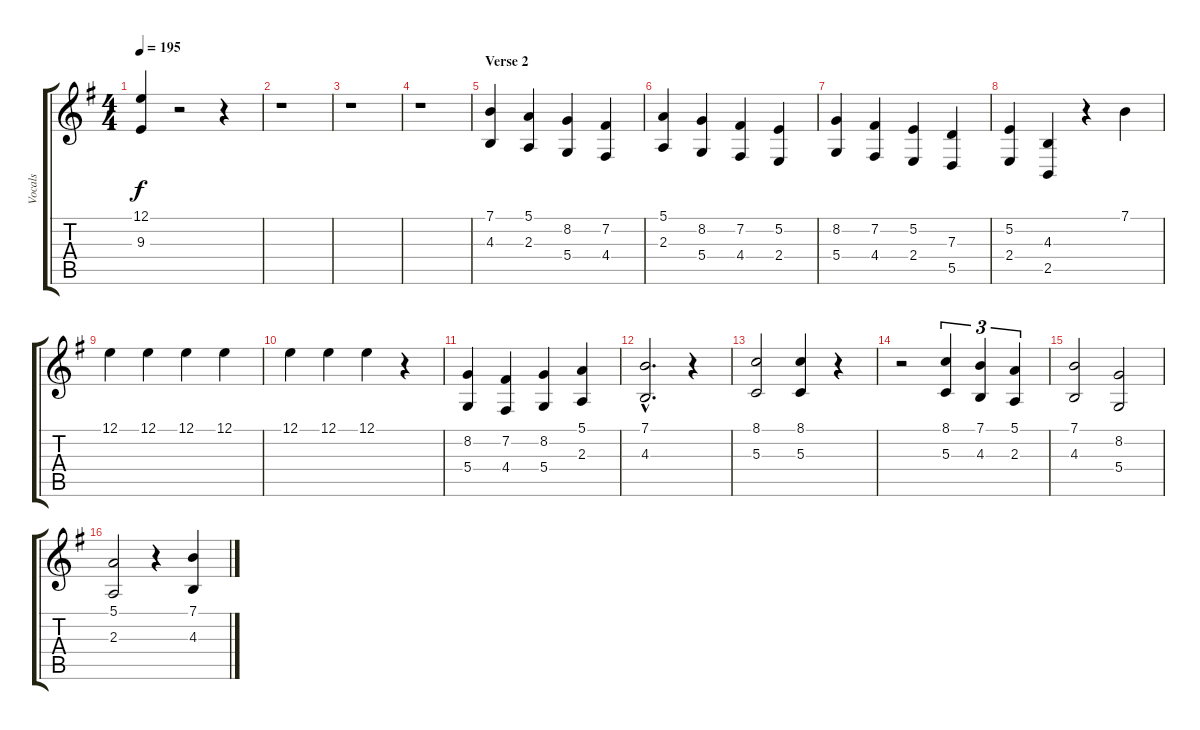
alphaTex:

\track ("Vocals" "Vocals") {instrument lead2sawtooth}
\staff {score tabs}
\tuning (E4 B3 G3 D3 A2 E2) {hide}
\ts (4 4)
\tempo 195
\clef g2
\ks eminor
(12.1 9.3).4{dy f} r.2 r.4 |
r.1 |
r.1 |
r.1 |
\section ("" "Verse 2")
(7.1 4.3).4 (5.1 2.3).4 (8.2 5.4).4 (7.2 4.4).4 |
(5.1 2.3).4 (8.2 5.4).4 (7.2 4.4).4 (5.2 2.4).4 |
(8.2 5.4).4 (7.2 4.4).4 (5.2 2.4).4 (7.3 5.5).4 |
(5.2 2.4).4 (4.3 2.5).4 r.4 7.1.4 |
12.1.4 12.1.4 12.1.4 12.1.4 |
12.1.4 12.1.4 12.1.4 r.4 |
(8.2 5.4).4 (7.2 4.4).4 (8.2 5.4).4 (5.1 2.3).4 |
(7.1{hac} 4.3{hac}).2{d} r.4 |
(8.1 5.3).2 (8.1 5.3).4 r.4 |
r.2 (8.1 5.3).4{tu (3 2)} (7.1 4.3).4{tu (3 2)} (5.1 2.3).4{tu (3 2)} |
(7.1 4.3).2 (8.2 5.4).2 |
(5.1 2.3).2 r.4 (7.1 4.3).4
